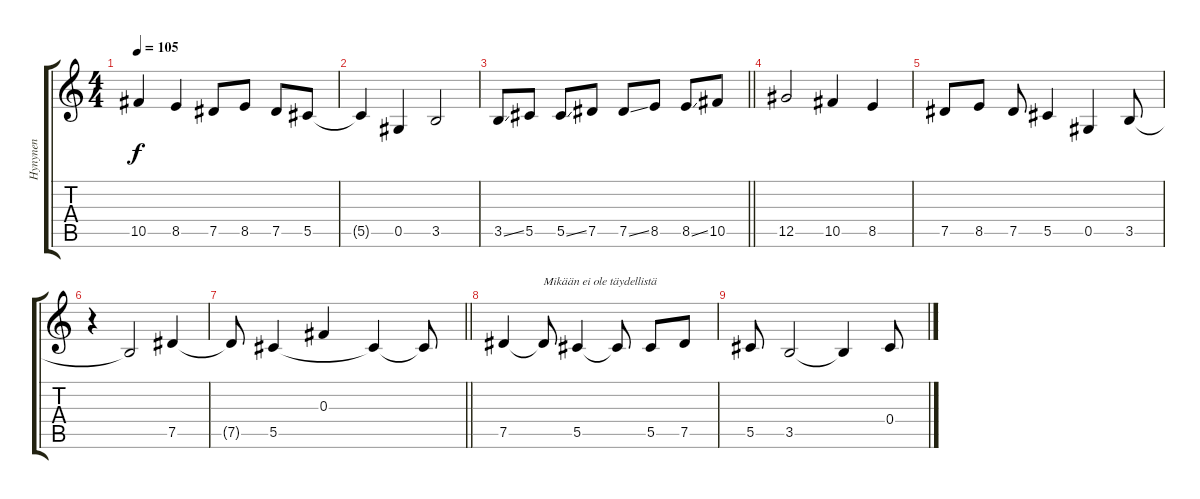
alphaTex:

\track ("Hynynen" "Hynynen") {instrument distortionguitar}
\staff {score tabs}
\tuning (Eb4 Bb3 Gb3 Db3 Ab2 Db2) {hide}
\ts (4 4)
\tempo 105
\clef g2
\ks c
10.5.4{dy f} 8.5.4 7.5.8 8.5.8 7.5.8 5.5.8 |
5.5{t}.4 0.5.4 3.5.2 |
\barLineRight lightlight
3.5{ss}.8 5.5.8 5.5{ss}.8 7.5.8 7.5{ss}.8 8.5.8 8.5{ss}.8 10.5.8 |
12.5.2 10.5.4 8.5.4 |
7.5.8 8.5.8 7.5.8 5.5.4 0.5.4 3.5.8 |
r.4 3.5{t}.2 7.5.4 |
\barLineRight lightlight
7.5{t}.8 5.5.4 0.3.4 5.5{t}.4 5.5{t}.8 |
7.5.4 7.5{t}.8{txt "Mikään ei ole täydellistä"} 5.5.4 5.5{t}.8 5.5.8 7.5.8 |
5.5.8 3.5.2 3.5{t}.4 0.4.8
